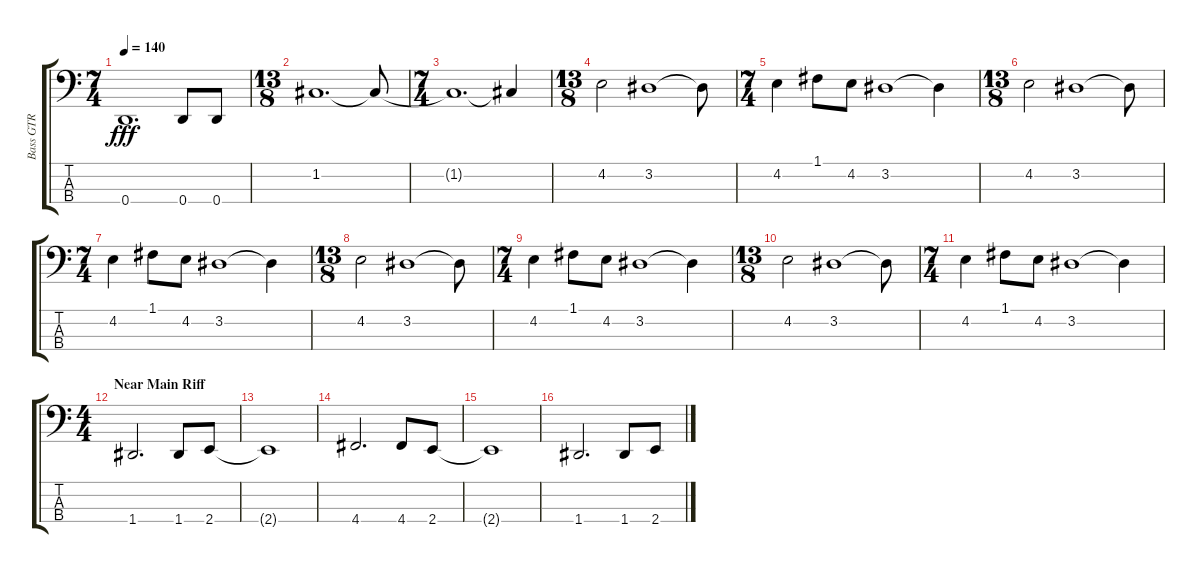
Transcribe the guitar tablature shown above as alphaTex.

\track ("Bass GTR" "Bass GTR") {instrument electricbassfinger}
\staff {score tabs}
\tuning (F2 C2 G1 D1) {hide}
\ts (7 4)
\tempo 140
\clef f4
\ks aminor
0.4{t}.1{d dy fff} 0.4.8 0.4.8 |
\ts (13 8)
1.2.1{d} 1.2{t}.8 |
\ts (7 4)
1.2{t}.1{d} 1.2{t}.4 |
\ts (13 8)
4.2.2 3.2.1 3.2{t}.8 |
\ts (7 4)
4.2.4 1.1.8 4.2.8 3.2.1 3.2{t}.4 |
\ts (13 8)
4.2.2 3.2.1 3.2{t}.8 |
\ts (7 4)
4.2.4 1.1.8 4.2.8 3.2.1 3.2{t}.4 |
\ts (13 8)
4.2.2 3.2.1 3.2{t}.8 |
\ts (7 4)
4.2.4 1.1.8 4.2.8 3.2.1 3.2{t}.4 |
\ts (13 8)
4.2.2 3.2.1 3.2{t}.8 |
\ts (7 4)
4.2.4 1.1.8 4.2.8 3.2.1 3.2{t}.4 |
\ts (4 4)
\section ("" "Near Main Riff")
1.4.2{d} 1.4.8 2.4.8 |
2.4{t}.1 |
4.4.2{d} 4.4.8 2.4.8 |
2.4{t}.1 |
1.4.2{d} 1.4.8 2.4.8
